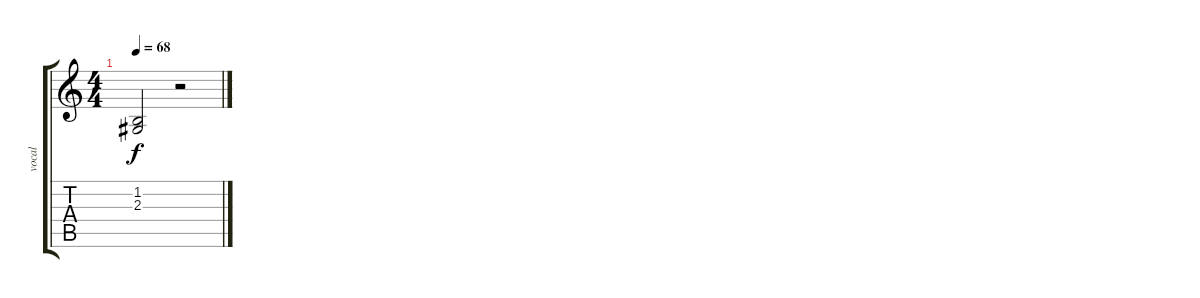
\track ("vocal" "vocal") {instrument tenorsax}
\staff {score tabs}
\tuning (Eb4 Bb3 Gb3 Db3 Ab2 Eb2) {hide}
\ts (4 4)
\tempo 68
\clef g2
\ks c
(1.2 2.3).2{dy f} r.2
